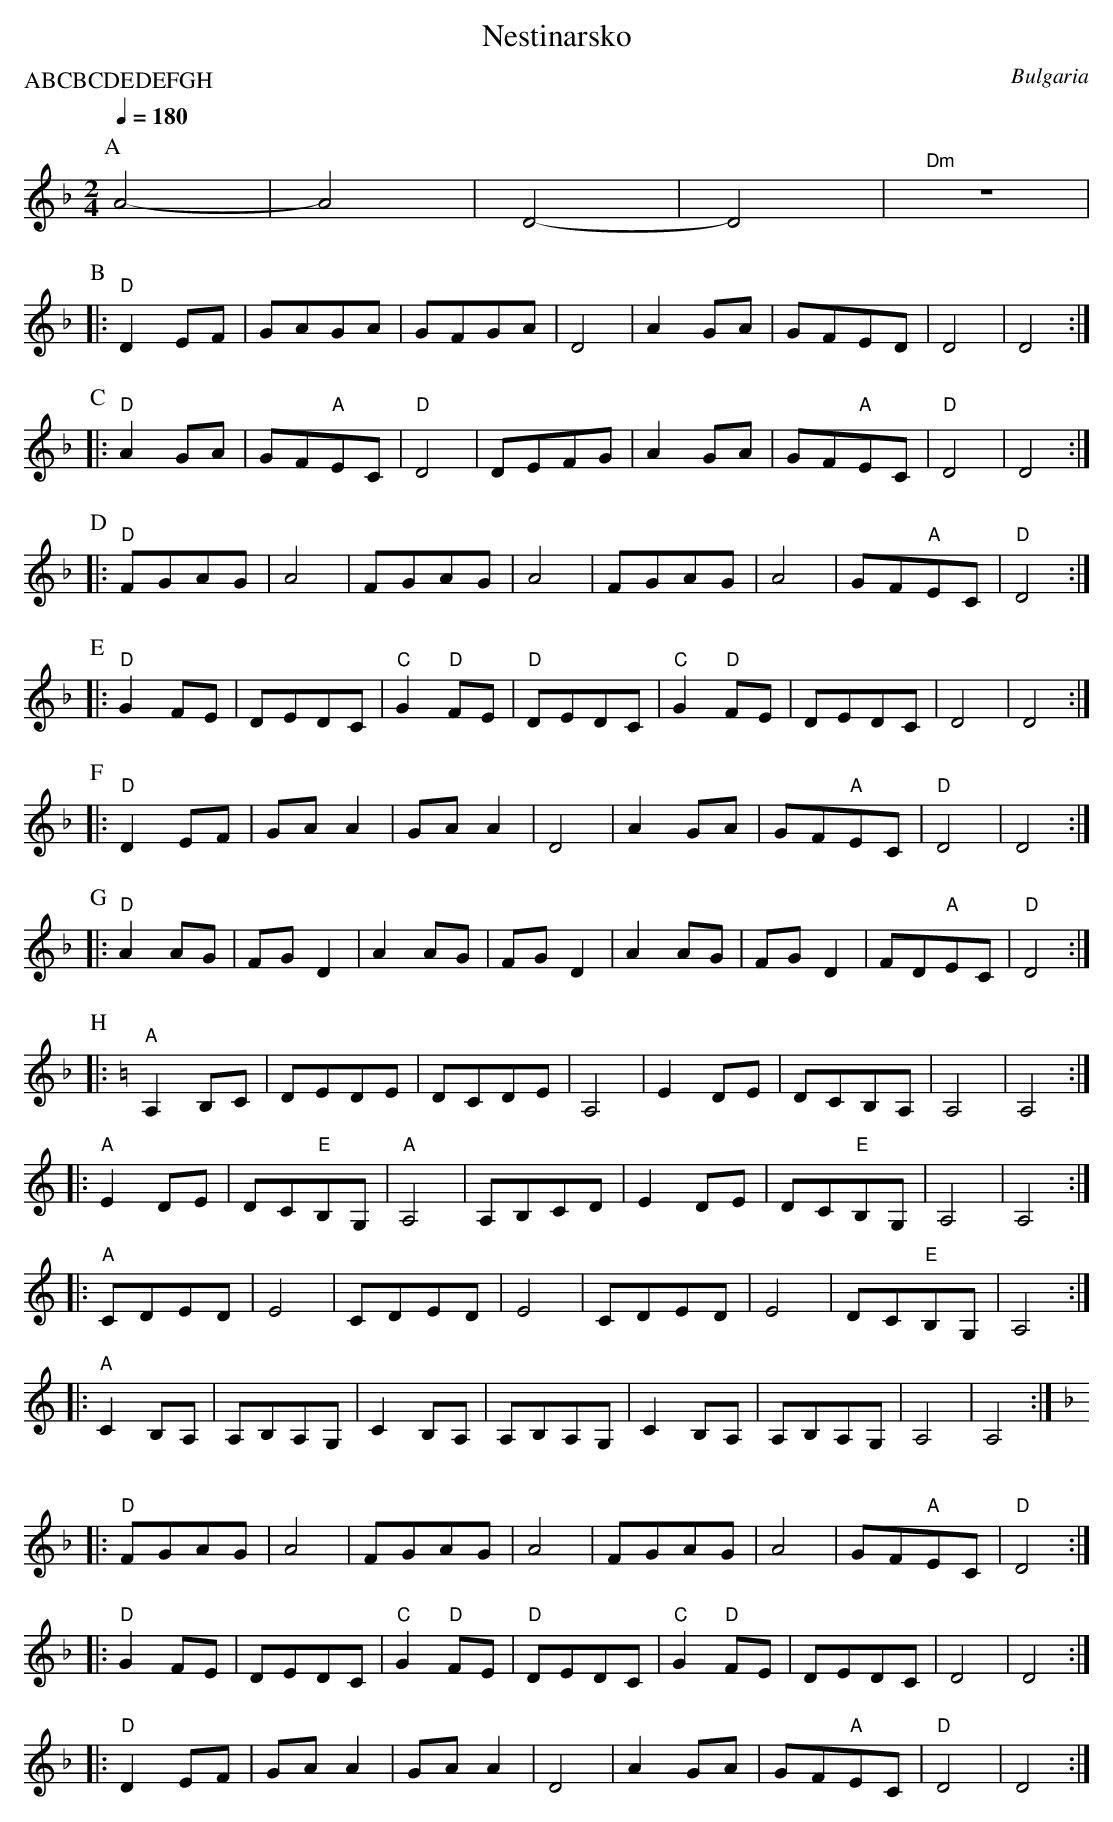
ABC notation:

X:1
T:Nestinarsko
O:Bulgaria
P:ABCBCDEDEFGH
M:2/4
L:1/8
Q:1/4=180
K:Dm
P:A
A4-|A4|D4-|D4|"Dm"z4|
P:B
|:"D"D2EF|GAGA|GFGA|D4|A2GA|GFED|D4|D4:|
P:C
|:"D"A2GA|GF"A"EC|"D"D4|DEFG|A2GA|GF"A"EC|"D"D4|D4:|
P:D
|:"D"FGAG|A4|FGAG|A4|FGAG|A4|GF"A"EC|"D"D4:|
P:E
|:"D"G2FE|DEDC|"C"G2"D"FE|"D"DEDC|"C"G2"D"FE|DEDC|D4|D4:|
P:F
|:"D"D2EF|GAA2|GAA2|D4|A2GA|GF"A"EC|"D"D4|D4:|
P:G
|:"D"A2AG|FGD2|A2AG|FGD2|A2AG|FGD2|FD"A"EC|"D"D4:|
P:H
K:Am
|:"A"A,2B,C|DEDE|DCDE|A,4|E2DE|DCB,A,|A,4|A,4:|
|:"A"E2DE|DC"E"B,G,|"A"A,4|A,B,CD|E2DE|DC"E"B,G,|A,4|A,4:|
|:"A"CDED|E4|CDED|E4|CDED|E4|DC"E"B,G,|A,4:|
|:"A"C2B,A,|A,B,A,G,| C2B,A,|A,B,A,G,|C2B,A,|A,B,A,G,|A,4|A,4:|
K:Dm
|:"D"FGAG|A4|FGAG|A4|FGAG|A4|GF"A"EC|"D"D4:|
|:"D"G2FE|DEDC|"C"G2"D"FE|"D"DEDC|"C"G2"D"FE|DEDC|D4|D4:|
|:"D"D2EF|GAA2|GAA2|D4|A2GA|GF"A"EC|"D"D4|D4:|
